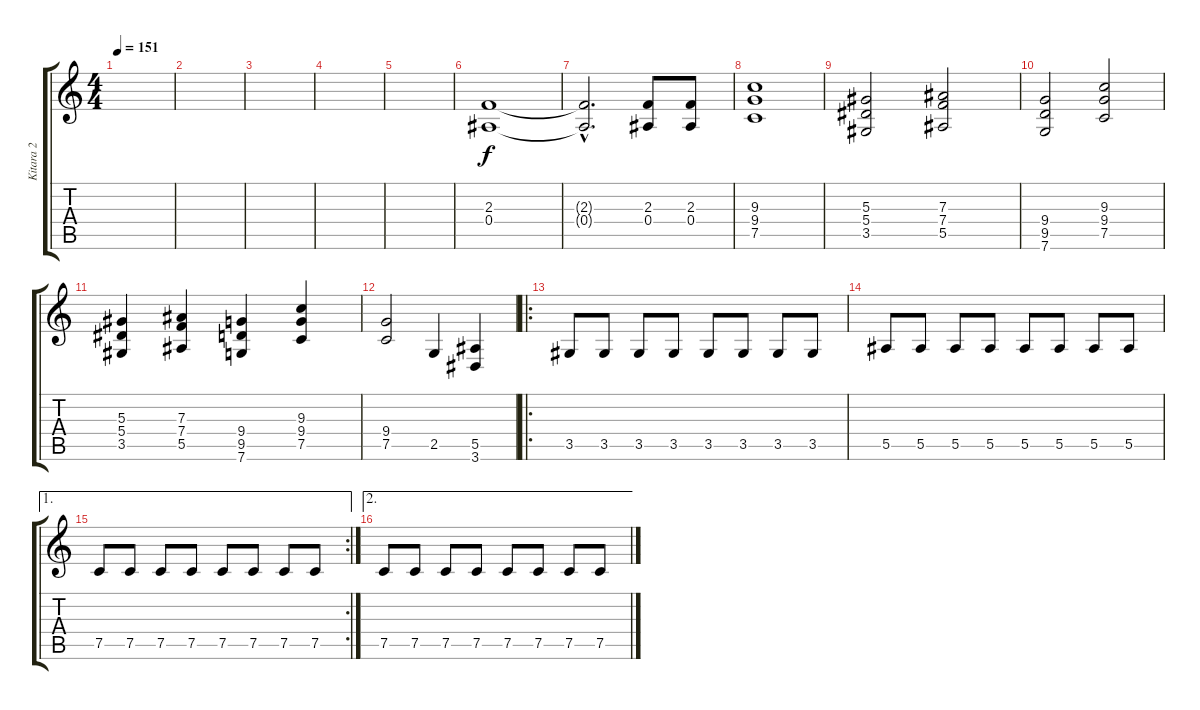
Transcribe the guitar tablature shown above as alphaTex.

\track ("Kitara 2" "Kitara 2") {instrument distortionguitar}
\staff {score tabs}
\tuning (C4 G3 Eb3 Bb2 F2 C2) {hide}
\ts (4 4)
\tempo 151
\clef g2
\ks c
|
|
|
|
|
(2.3 0.4).1 |
(2.3{hac t} 0.4{hac t}).2{d} (2.3 0.4).8 (2.3 0.4).8 |
(9.3 9.4 7.5).1 |
(5.3 5.4 3.5).2 (7.3 7.4 5.5).2 |
(9.4 9.5 7.6).2 (9.3 9.4 7.5).2 |
(5.3 5.4 3.5).4 (7.3 7.4 5.5).4 (9.4 9.5 7.6).4 (9.3 9.4 7.5).4 |
(9.4 7.5).2 2.5.4 (5.5 3.6).4 |
\ro
3.5.8 3.5.8 3.5.8 3.5.8 3.5.8 3.5.8 3.5.8 3.5.8 |
5.5.8 5.5.8 5.5.8 5.5.8 5.5.8 5.5.8 5.5.8 5.5.8 |
\ae 1
\rc 2
7.5.8 7.5.8 7.5.8 7.5.8 7.5.8 7.5.8 7.5.8 7.5.8 |
\ae 2
7.5.8 7.5.8 7.5.8 7.5.8 7.5.8 7.5.8 7.5.8 7.5.8
